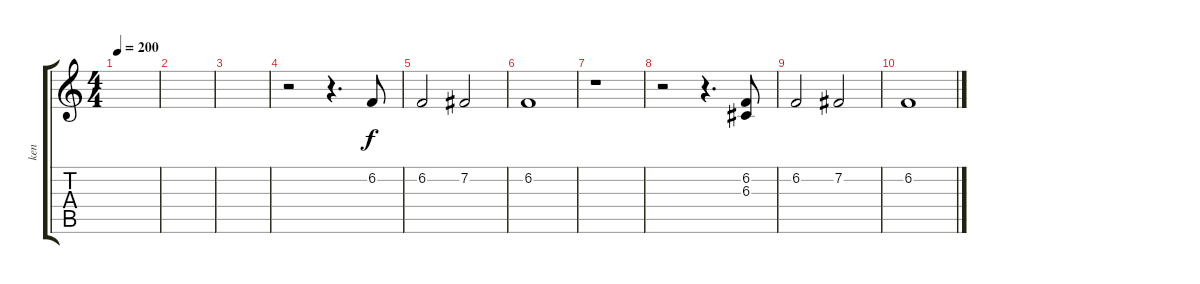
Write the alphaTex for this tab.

\track ("ken" "ken") {instrument sopranosax}
\staff {score tabs}
\tuning (E4 B3 G3 D3 A2 E2) {hide}
\ts (4 4)
\tempo 200
\clef g2
\ks c
|
|
|
r.2 r.4{d} 6.2.8 |
6.2.2 7.2.2 |
6.2.1 |
r.1 |
r.2 r.4{d} (6.2 6.3).8 |
6.2.2 7.2.2 |
6.2.1
